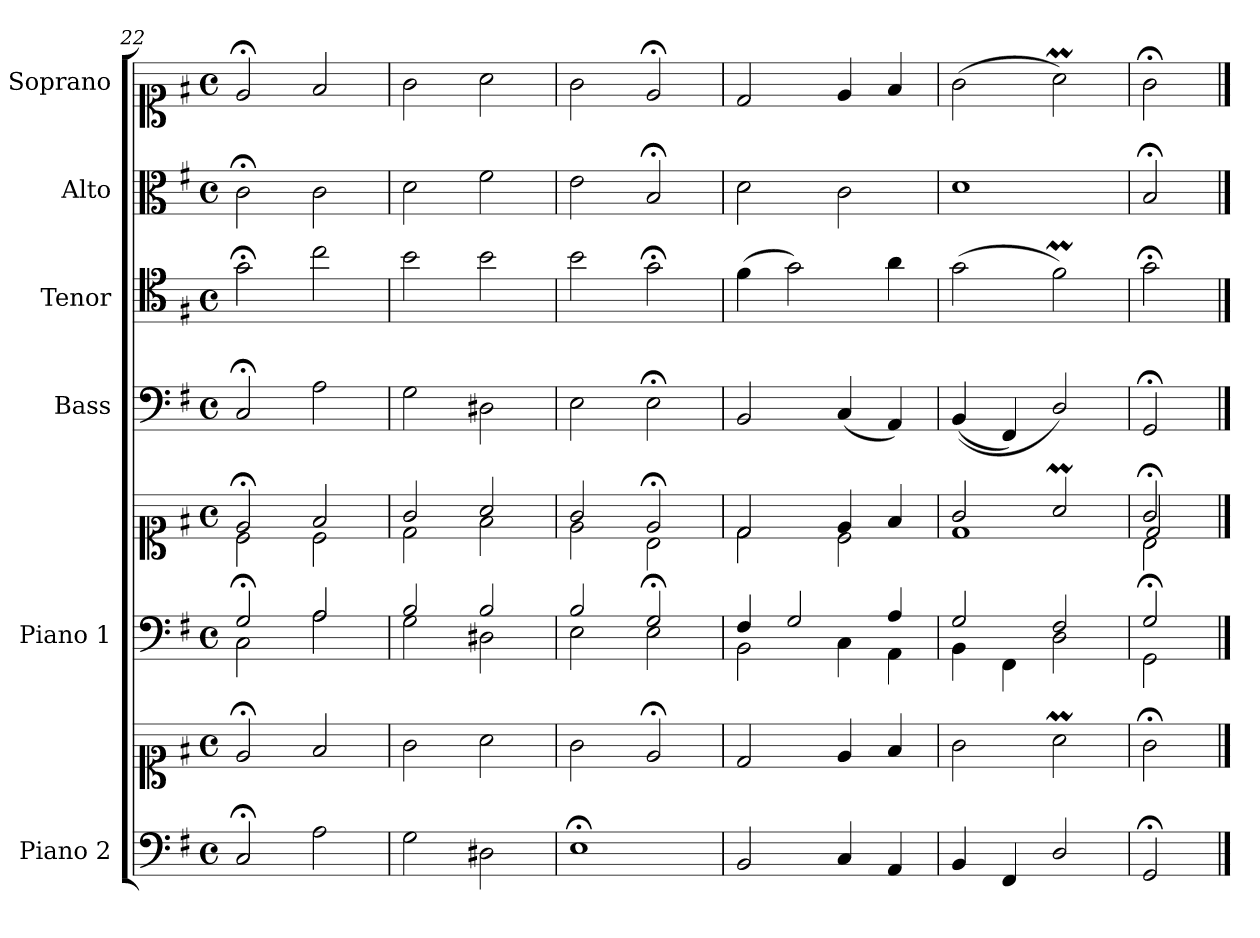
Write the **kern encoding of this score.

**kern	**kern	**kern	**kern	**kern	**kern	**kern	**kern
*part6	*part6	*part5	*part5	*part4	*part3	*part2	*part1
*staff8	*staff7	*staff6	*staff5	*staff4	*staff3	*staff2	*staff1
*I"Piano 2	*	*I"Piano 1	*	*I"Bass	*I"Tenor	*I"Alto	*I"Soprano
*I'Pno 2	*	*I'Pno 1	*	*I'B.	*I'T.	*I'A.	*I'S.
*clefF4	*clefC1	*clefF4	*clefC1	*clefF4	*clefC4	*clefC3	*clefC1
*	*	*	*	*	*ITrd7c12	*	*
*k[f#]	*k[f#]	*k[f#]	*k[f#]	*k[f#]	*k[f#]	*k[f#]	*k[f#]
*G:	*G:	*G:	*G:	*G:	*G:	*G:	*G:
*M4/4	*M4/4	*M4/4	*M4/4	*M4/4	*M4/4	*M4/4	*M4/4
*met(c)	*met(c)	*met(c)	*met(c)	*met(c)	*met(c)	*met(c)	*met(c)
=22	=22	=22	=22	=22	=22	=22	=22
*	*	*^	*^	*	*	*	*
2C;/	2e;</	2G;/	2C\	2e;</	2c\	2C;</	2G;<\	2c;<\	2e;</
2A\	2f#/	2A/	2A\	2f#/	2c\	2A\	2c\	2c\	2f#/
=23	=23	=23	=23	=23	=23	=23	=23	=23	=23
2G\	2g\	2B/	2G\	2g/	2d\	2G\	2B\	2d\	2g\
2D#X\	2a\	2B/	2D#X\	2a/	2f#\	2D#X\	2B\	2f#\	2a\
=24	=24	=24	=24	=24	=24	=24	=24	=24	=24
1E;\	2g\	2B/	2E\	2g/	2e\	2E\	2B\	2e\	2g\
.	2e;</	2G;/	2E\	2e;</	2B\	2E;<\	2G;<\	2B;</	2e;</
=25	=25	=25	=25	=25	=25	=25	=25	=25	=25
2BB/	2d/	4F#/	2BB\	2d/	2d\	2BB/	(4F#\	2d\	2d/
.	.	2G/	.	.	.	.	2G\)	.	.
4C/	4e/	.	4C\	4e/	2c\	(4C/	.	2c\	4e/
4AA/	4f#/	4A/	4AA\	4f#/	.	4AA/)	4A\	.	4f#/
=26	=26	=26	=26	=26	=26	=26	=26	=26	=26
4BB/	2g\	2G/	4BB\	2g/	1d\	((4BB/	(2G\	1d\	(2g\
4FF#/	.	.	4FF#\	.	.	4FF#/)	.	.	.
2D/	2aM\	2F#/	2D\	2aM/	.	2D/)	2F#m\)	.	2aM\)
=27	=27	=27	=27	=27	=27	=27	=27	=27	=27
*	*	*	*	*	*^	*	*	*	*
2GG;/	2g;<\	2G;/	2GG\	2g;</	2d/	2B\	2GG;</	2G;<\	2B;</	2g;<\
*	*	*v	*v	*	*	*	*	*	*	*
*	*	*	*v	*v	*v	*	*	*	*
==	==	==	==	==	==	==	==
*-	*-	*-	*-	*-	*-	*-	*-
